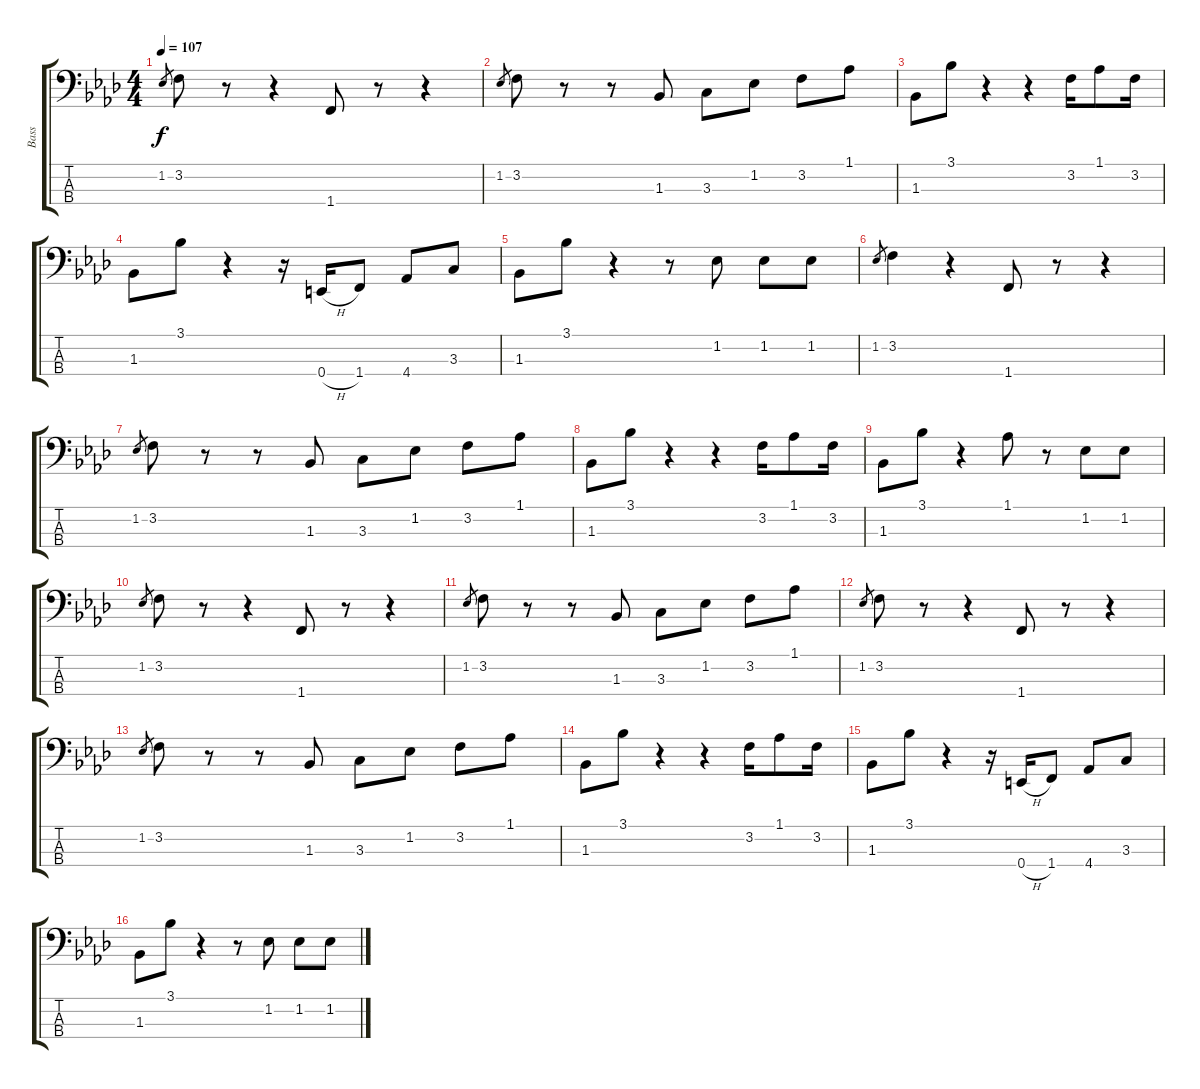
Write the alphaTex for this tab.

\track ("Bass" "Bass") {instrument synthbass1}
\staff {score tabs}
\tuning (G2 D2 A1 E1) {hide}
\ts (4 4)
\tempo 107
\clef f4
\ks ab
1.2.8{gr dy f} 3.2.8 r.8 r.4 1.4.8 r.8 r.4 |
1.2.8{gr} 3.2.8 r.8 r.8 1.3.8 3.3.8 1.2.8 3.2.8 1.1.8 |
1.3.8 3.1.8 r.4 r.4 3.2.16 1.1.8 3.2.16 |
1.3.8 3.1.8 r.4 r.16 0.4{h}.16 1.4.8 4.4.8 3.3.8 |
1.3.8 3.1.8 r.4 r.8 1.2.8 1.2.8 1.2.8 |
1.2.8{gr} 3.2.4 r.4 1.4.8 r.8 r.4 |
1.2.8{gr} 3.2.8 r.8 r.8 1.3.8 3.3.8 1.2.8 3.2.8 1.1.8 |
1.3.8 3.1.8 r.4 r.4 3.2.16 1.1.8 3.2.16 |
1.3.8 3.1.8 r.4 1.1.8 r.8 1.2.8 1.2.8 |
1.2.8{gr} 3.2.8 r.8 r.4 1.4.8 r.8 r.4 |
1.2.8{gr} 3.2.8 r.8 r.8 1.3.8 3.3.8 1.2.8 3.2.8 1.1.8 |
1.2.8{gr} 3.2.8 r.8 r.4 1.4.8 r.8 r.4 |
1.2.8{gr} 3.2.8 r.8 r.8 1.3.8 3.3.8 1.2.8 3.2.8 1.1.8 |
1.3.8 3.1.8 r.4 r.4 3.2.16 1.1.8 3.2.16 |
1.3.8 3.1.8 r.4 r.16 0.4{h}.16 1.4.8 4.4.8 3.3.8 |
1.3.8 3.1.8 r.4 r.8 1.2.8 1.2.8 1.2.8
